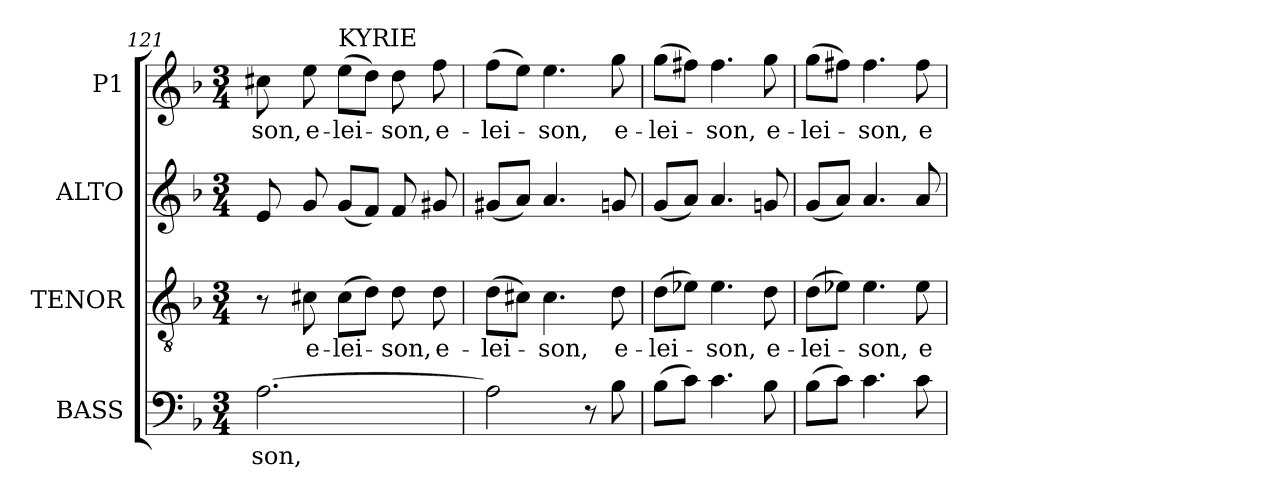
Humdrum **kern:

**kern	**text	**kern	**text	**kern	**kern	**text
*part4	*part4	*part3	*part3	*part2	*part1	*part1
*staff4	*staff4	*staff3	*staff3	*staff2	*staff1	*staff1
*I"BASS	*	*I"TENOR	*	*I"ALTO	*I"P1	*
*clefF4	*	*clefGv2	*	*clefG2	*clefG2	*
*	*	*ITrd7c12	*	*	*	*
*k[b-]	*	*k[b-]	*	*k[b-]	*k[b-]	*
*F:	*	*F:	*	*F:	*F:	*
*M3/4	*	*M3/4	*	*M3/4	*M3/4	*
=121	=121	=121	=121	=121	=121	=121
!	!LO:LY:b:color=#000000	!	!	!	!	!
!	!	!	!	!	!	!LO:LY:b:color=#000000
[2.Ai\	-son,	8r	.	8ei/	8cc#Xi\	-son,
!	!	!	!LO:LY:b:color=#000000	!	!	!
!	!	!	!	!	!	!LO:LY:b:color=#000000
.	.	8C#Xi\	e-	8gi/	8eei\	e-
!	!	!	!LO:LY:b:color=#000000	!	!	!
!	!	!	!	!	!LO:TX:a:t=KYRIE	!
!	!	!	!	!	!	!LO:LY:b:color=#000000
.	.	(8C#i\L	-lei-	(8gi/L	(8eei\L	-lei-
.	.	8Di\J)	.	8fi/J)	8ddi\J)	.
!	!	!	!LO:LY:b:color=#000000	!	!	!
!	!	!	!	!	!	!LO:LY:b:color=#000000
.	.	8Di\	-son,	8fi/	8ddi\	-son,
!	!	!	!LO:LY:b:color=#000000	!	!	!
!	!	!	!	!	!	!LO:LY:b:color=#000000
.	.	8Di\	e-	8g#Xi/	8ffi\	e-
=122	=122	=122	=122	=122	=122	=122
!	!	!	!LO:LY:b:color=#000000	!	!	!
!	!	!	!	!	!	!LO:LY:b:color=#000000
2Ai\]	.	(8Di\L	-lei-	(8g#Xi/L	(8ffi\L	-lei-
.	.	8C#Xi\J)	.	8ai/J)	8eei\J)	.
!	!	!	!LO:LY:b:color=#000000	!	!	!
!	!	!	!	!	!	!LO:LY:b:color=#000000
.	.	4.C#i\	-son,	4.ai/	4.eei\	-son,
8r	.	.	.	.	.	.
!	!	!	!LO:LY:b:color=#000000	!	!	!
!	!	!	!	!	!	!LO:LY:b:color=#000000
8B-i\	.	8Di\	e-	8gni/	8ggi\	e-
=123	=123	=123	=123	=123	=123	=123
!	!	!	!LO:LY:b:color=#000000	!	!	!
!	!	!	!	!	!	!LO:LY:b:color=#000000
(8B-i\L	.	(8Di\L	-lei-	(8gi/L	(8ggi\L	-lei-
8ci\J)	.	8E-Xi\J)	.	8ai/J)	8ff#Xi\J)	.
!	!	!	!LO:LY:b:color=#000000	!	!	!
!	!	!	!	!	!	!LO:LY:b:color=#000000
4.ci\	.	4.E-i\	-son,	4.ai/	4.ff#i\	-son,
!	!	!	!LO:LY:b:color=#000000	!	!	!
!	!	!	!	!	!	!LO:LY:b:color=#000000
8B-i\	.	8Di\	e-	8gni/	8ggi\	e-
=124	=124	=124	=124	=124	=124	=124
!	!	!	!LO:LY:b:color=#000000	!	!	!
!	!	!	!	!	!	!LO:LY:b:color=#000000
(8B-i\L	.	(8Di\L	-lei-	(8gi/L	(8ggi\L	-lei-
8ci\J)	.	8E-Xi\J)	.	8ai/J)	8ff#Xi\J)	.
!	!	!	!LO:LY:b:color=#000000	!	!	!
!	!	!	!	!	!	!LO:LY:b:color=#000000
4.ci\	.	4.E-i\	-son,	4.ai/	4.ff#i\	-son,
!	!	!	!LO:LY:b:color=#000000	!	!	!
!	!	!	!	!	!	!LO:LY:b:color=#000000
8ci\	.	8E-i\	e-	8ai/	8ff#i\	e-
=	=	=	=	=	=	=
*-	*-	*-	*-	*-	*-	*-
